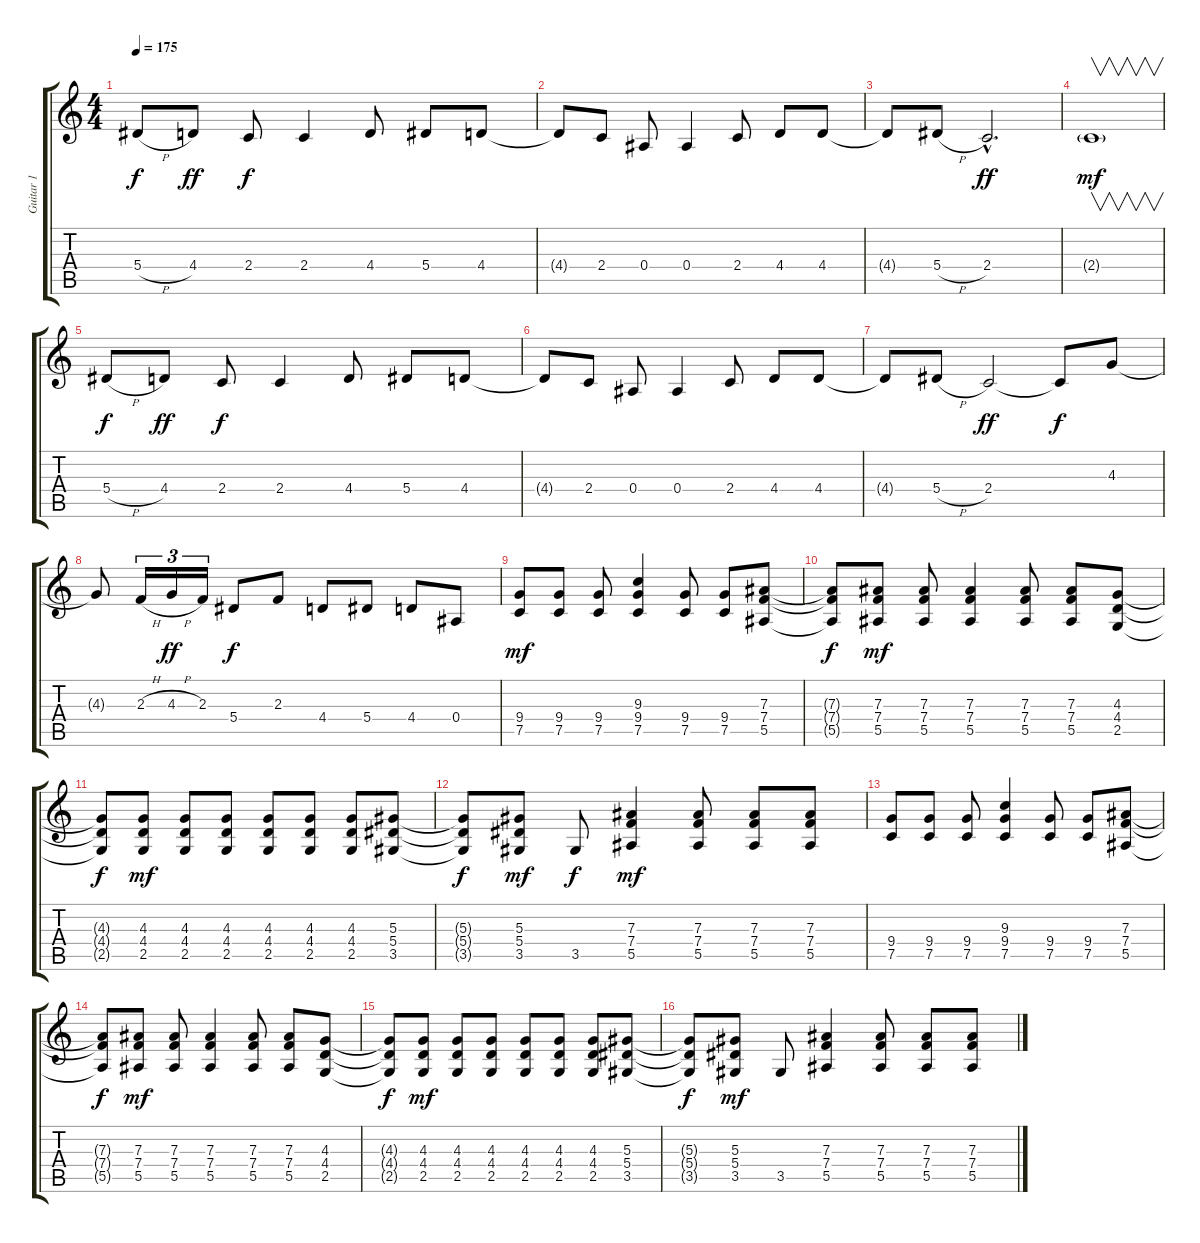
\track ("Guitar 1" "Guitar 1") {instrument distortionguitar}
\staff {score tabs}
\tuning (C4 G3 Eb3 Bb2 F2 C2) {hide}
\ts (4 4)
\tempo 175
\clef g2
\ks c
5.4{h}.8{dy f} 4.4.8{dy ff} 2.4.8{dy f} 2.4.4 4.4.8 5.4.8 4.4.8 |
4.4{t}.8 2.4.8 0.4.8 0.4.4 2.4.8 4.4.8 4.4.8 |
4.4{t}.8 5.4{h}.8 2.4{hac}.2{d dy ff} |
2.4{g}.1{v dy mf} |
5.4{h}.8{dy f} 4.4.8{dy ff} 2.4.8{dy f} 2.4.4 4.4.8 5.4.8 4.4.8 |
4.4{t}.8 2.4.8 0.4.8 0.4.4 2.4.8 4.4.8 4.4.8 |
4.4{t}.8 5.4{h}.8 2.4.2{dy ff} 2.4{t}.8{dy f} 4.3.8 |
4.3{t}.8 2.3{h}.16{tu (3 2)} 4.3{h}.16{tu (3 2) dy ff} 2.3.16{tu (3 2)} 5.4.8{dy f} 2.3.8 4.4.8 5.4.8 4.4.8 0.4.8 |
(9.4 7.5).8{dy mf} (9.4 7.5).8 (9.4 7.5).8 (9.3 9.4 7.5).4 (9.4 7.5).8 (9.4 7.5).8 (7.3 7.4 5.5).8 |
(7.3{t} 7.4{t} 5.5{t}).8{dy f} (7.3 7.4 5.5).8{dy mf} (7.3 7.4 5.5).8 (7.3 7.4 5.5).4 (7.3 7.4 5.5).8 (7.3 7.4 5.5).8 (4.3 4.4 2.5).8 |
(4.3{t} 4.4{t} 2.5{t}).8{dy f} (4.3 4.4 2.5).8{dy mf} (4.3 4.4 2.5).8 (4.3 4.4 2.5).8 (4.3 4.4 2.5).8 (4.3 4.4 2.5).8 (4.3 4.4 2.5).8 (5.3 5.4 3.5).8 |
(5.3{t} 5.4{t} 3.5{t}).8{dy f} (5.3 5.4 3.5).8{dy mf} 3.5.8{dy f} (7.3 7.4 5.5).4{dy mf} (7.3 7.4 5.5).8 (7.3 7.4 5.5).8 (7.3 7.4 5.5).8 |
(9.4 7.5).8 (9.4 7.5).8 (9.4 7.5).8 (9.3 9.4 7.5).4 (9.4 7.5).8 (9.4 7.5).8 (7.3 7.4 5.5).8 |
(7.3{t} 7.4{t} 5.5{t}).8{dy f} (7.3 7.4 5.5).8{dy mf} (7.3 7.4 5.5).8 (7.3 7.4 5.5).4 (7.3 7.4 5.5).8 (7.3 7.4 5.5).8 (4.3 4.4 2.5).8 |
(4.3{t} 4.4{t} 2.5{t}).8{dy f} (4.3 4.4 2.5).8{dy mf} (4.3 4.4 2.5).8 (4.3 4.4 2.5).8 (4.3 4.4 2.5).8 (4.3 4.4 2.5).8 (4.3 4.4 2.5).8 (5.3 5.4 3.5).8 |
(5.3{t} 5.4{t} 3.5{t}).8{dy f} (5.3 5.4 3.5).8{dy mf} 3.5.8 (7.3 7.4 5.5).4 (7.3 7.4 5.5).8 (7.3 7.4 5.5).8 (7.3 7.4 5.5).8
